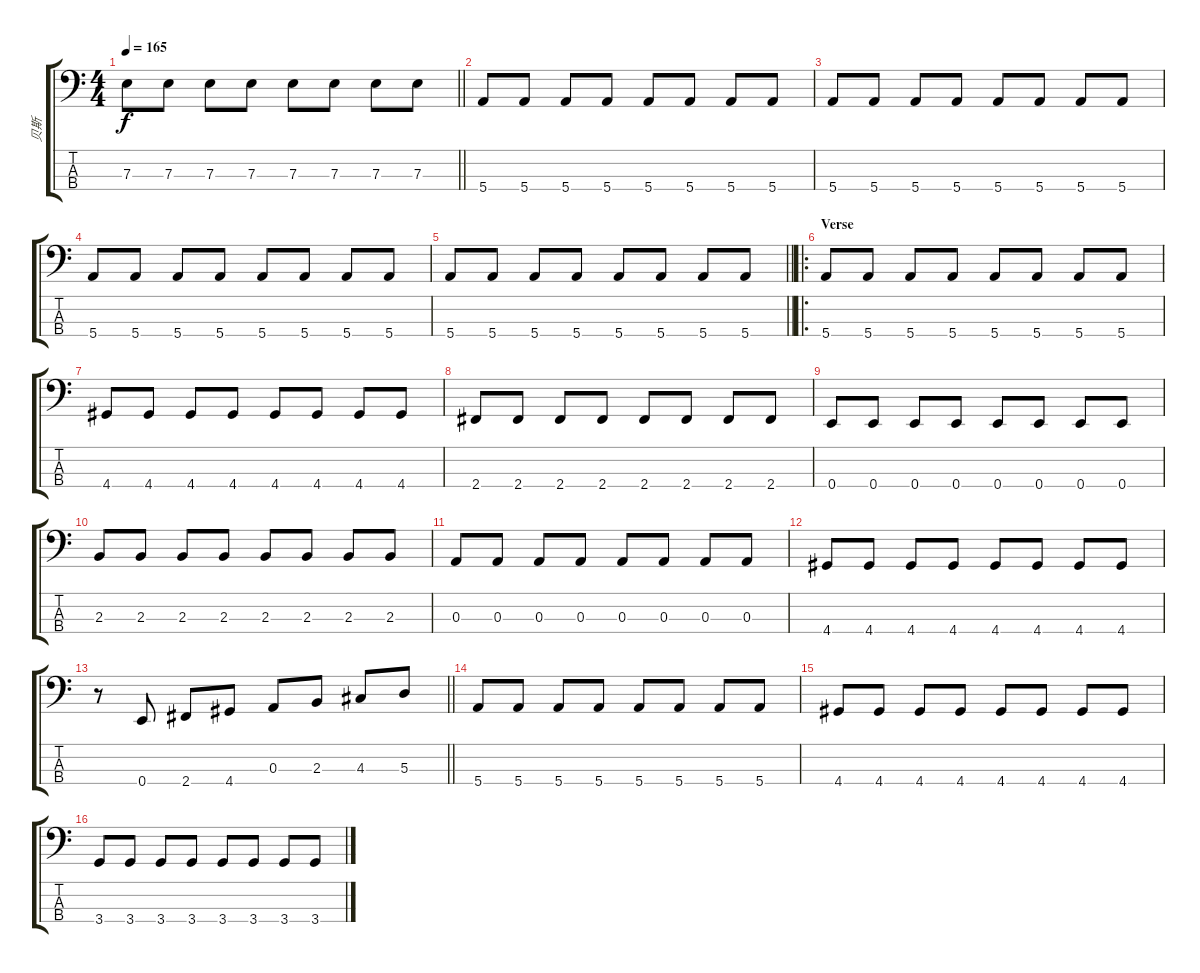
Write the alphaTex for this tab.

\track ("贝斯" "贝斯") {instrument electricbassfinger}
\staff {score tabs}
\tuning (G2 D2 A1 E1) {hide}
\ts (4 4)
\tempo 165
\clef f4
\barLineRight lightlight
\ks c
7.3.8{dy f} 7.3.8 7.3.8 7.3.8 7.3.8 7.3.8 7.3.8 7.3.8 |
5.4.8 5.4.8 5.4.8 5.4.8 5.4.8 5.4.8 5.4.8 5.4.8 |
5.4.8 5.4.8 5.4.8 5.4.8 5.4.8 5.4.8 5.4.8 5.4.8 |
5.4.8 5.4.8 5.4.8 5.4.8 5.4.8 5.4.8 5.4.8 5.4.8 |
\barLineRight lightlight
5.4.8 5.4.8 5.4.8 5.4.8 5.4.8 5.4.8 5.4.8 5.4.8 |
\ro
\section ("" "Verse")
5.4.8 5.4.8 5.4.8 5.4.8 5.4.8 5.4.8 5.4.8 5.4.8 |
4.4.8 4.4.8 4.4.8 4.4.8 4.4.8 4.4.8 4.4.8 4.4.8 |
2.4.8 2.4.8 2.4.8 2.4.8 2.4.8 2.4.8 2.4.8 2.4.8 |
0.4.8 0.4.8 0.4.8 0.4.8 0.4.8 0.4.8 0.4.8 0.4.8 |
2.3.8 2.3.8 2.3.8 2.3.8 2.3.8 2.3.8 2.3.8 2.3.8 |
0.3.8 0.3.8 0.3.8 0.3.8 0.3.8 0.3.8 0.3.8 0.3.8 |
4.4.8 4.4.8 4.4.8 4.4.8 4.4.8 4.4.8 4.4.8 4.4.8 |
\barLineRight lightlight
r.8 0.4.8 2.4.8 4.4.8 0.3.8 2.3.8 4.3.8 5.3.8 |
5.4.8 5.4.8 5.4.8 5.4.8 5.4.8 5.4.8 5.4.8 5.4.8 |
4.4.8 4.4.8 4.4.8 4.4.8 4.4.8 4.4.8 4.4.8 4.4.8 |
3.4.8 3.4.8 3.4.8 3.4.8 3.4.8 3.4.8 3.4.8 3.4.8
